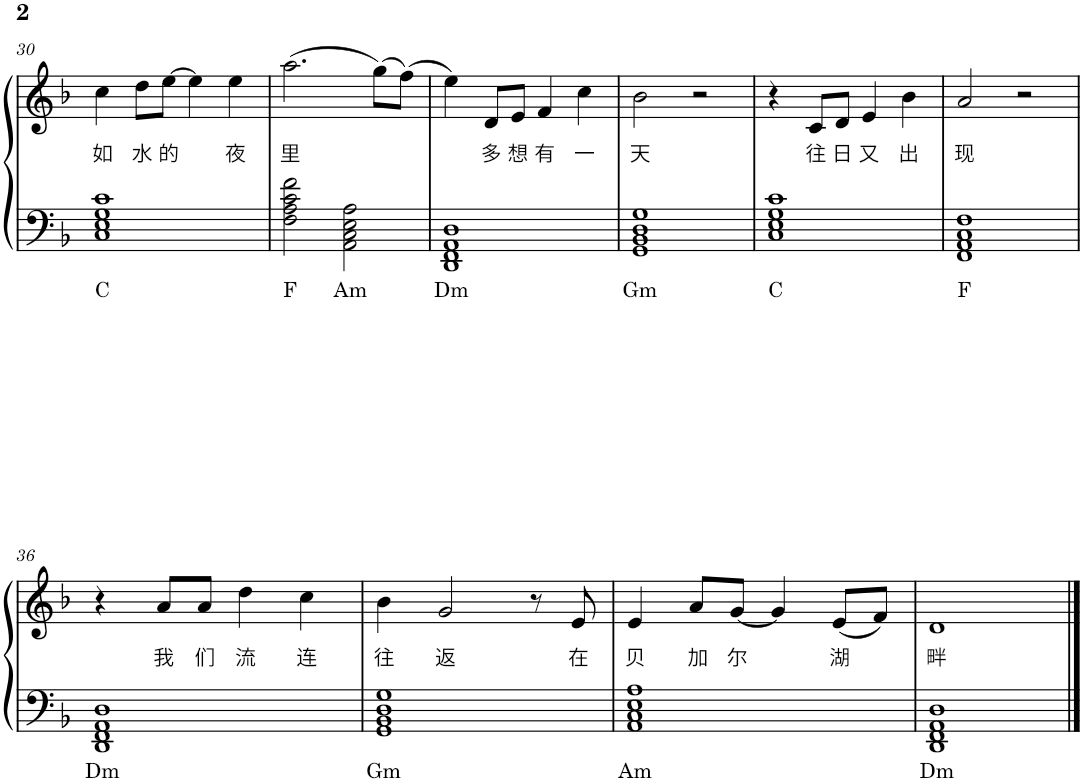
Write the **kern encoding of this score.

**kern	**text	**kern	**text
*part1	*part1	*part1	*part1
*staff2	*staff2	*staff1	*staff1
*I"钢琴	*	*	*
!!LO:PB:g=z
*clefF4	*	*clefG2	*
*k[b-]	*	*k[b-]	*
*M4/4	*	*M4/4	*
=30	=30	=30	=30
!	!LO:LY:b	!	!LO:LY:b
1C 1E 1G 1c	C	4cc\	如
!	!	!	!LO:LY:b
.	.	8dd\L	水
!	!	!	!LO:LY:b
.	.	[8ee\J	的
.	.	4ee\]	.
!	!	!	!LO:LY:b
.	.	4ee\	夜
=31	=31	=31	=31
!	!LO:LY:b	!	!LO:LY:b
2F\ 2A\ 2c\ 2f\	F	(2.aa\	里
!	!LO:LY:b	!	!
2AA\ 2C\ 2E\ 2A\	Am	.	.
.	.	(8gg\L)	.
.	.	(8ff\J)	.
=32	=32	=32	=32
!	!LO:LY:b	!	!
1DD 1FF 1AA 1D	Dm	4ee\)	.
!	!	!	!LO:LY:b
.	.	8d/L	多
!	!	!	!LO:LY:b
.	.	8e/J	想
!	!	!	!LO:LY:b
.	.	4f/	有
!	!	!	!LO:LY:b
.	.	4cc\	一
=33	=33	=33	=33
!	!LO:LY:b	!	!LO:LY:b
1GG 1BB- 1D 1G	Gm	2b-\	天
.	.	2r	.
=34	=34	=34	=34
!	!LO:LY:b	!	!
1C 1E 1G 1c	C	4r	.
!	!	!	!LO:LY:b
.	.	8c/L	往
!	!	!	!LO:LY:b
.	.	8d/J	日
!	!	!	!LO:LY:b
.	.	4e/	又
!	!	!	!LO:LY:b
.	.	4b-\	出
=35	=35	=35	=35
!	!LO:LY:b	!	!LO:LY:b
1FF 1AA 1C 1F	F	2a/	现
.	.	2r	.
!!LO:LB:g=z
=36	=36	=36	=36
!	!LO:LY:b	!	!
1DD 1FF 1AA 1D	Dm	4r	.
!	!	!	!LO:LY:b
.	.	8a/L	我
!	!	!	!LO:LY:b
.	.	8a/J	们
!	!	!	!LO:LY:b
.	.	4dd\	流
!	!	!	!LO:LY:b
.	.	4cc\	连
=37	=37	=37	=37
!	!LO:LY:b	!	!LO:LY:b
1GG 1BB- 1D 1G	Gm	4b-\	往
!	!	!	!LO:LY:b
.	.	2g/	返
.	.	8r	.
!	!	!	!LO:LY:b
.	.	8e/	在
=38	=38	=38	=38
!	!LO:LY:b	!	!LO:LY:b
1AA 1C 1E 1A	Am	4e/	贝
!	!	!	!LO:LY:b
.	.	8a/L	加
!	!	!	!LO:LY:b
.	.	[8g/J	尔
.	.	4g/]	.
!	!	!	!LO:LY:b
.	.	(8e/L	湖
.	.	8f/J)	.
=39	=39	=39	=39
!	!LO:LY:b	!	!LO:LY:b
1DD 1FF 1AA 1D	Dm	1d	畔
==	==	==	==
*-	*-	*-	*-
